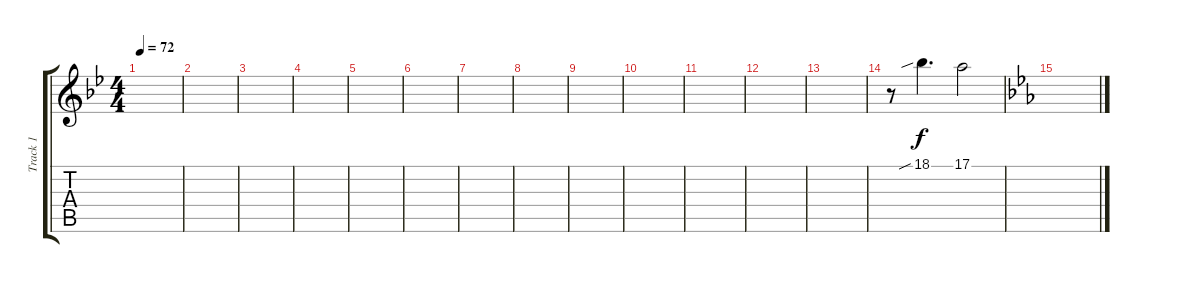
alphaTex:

\track ("Track 1" "Track 1") {instrument marimba}
\staff {score tabs}
\tuning (E4 B3 G3 D3 A2 E2) {hide}
\ts (4 4)
\tempo 72
\clef g2
\ks bb
|
|
|
|
|
|
|
|
|
|
|
|
|
r.8{instrument choiraahs} 18.1{sib}.4{d} 17.1.2 |
\ks eb
